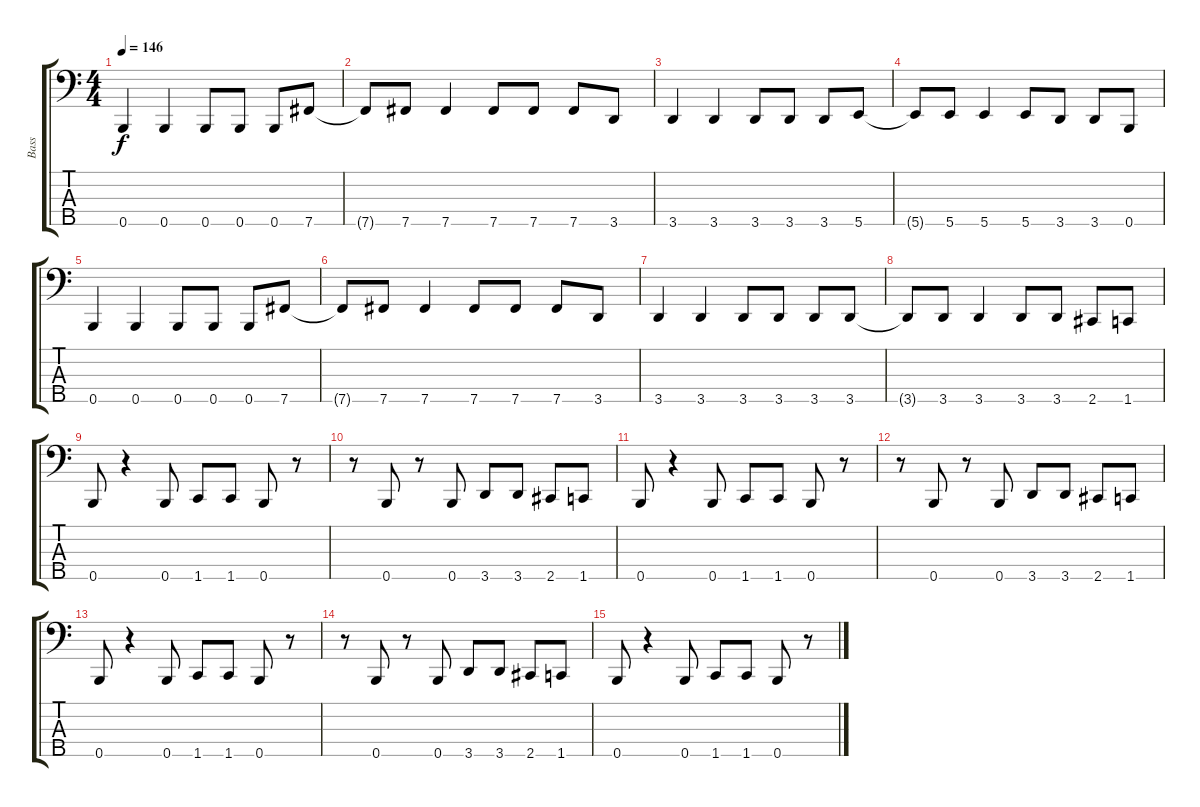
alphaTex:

\track ("Bass" "Bass") {instrument electricbasspick}
\staff {score tabs}
\tuning (G2 D2 A1 E1 B0) {hide}
\ts (4 4)
\tempo 146
\clef f4
\ks c
0.5.4{dy f} 0.5.4 0.5.8 0.5.8 0.5.8 7.5.8 |
7.5{t}.8 7.5.8 7.5.4 7.5.8 7.5.8 7.5.8 3.5.8 |
3.5.4 3.5.4 3.5.8 3.5.8 3.5.8 5.5.8 |
5.5{t}.8 5.5.8 5.5.4 5.5.8 3.5.8 3.5.8 0.5.8 |
0.5.4 0.5.4 0.5.8 0.5.8 0.5.8 7.5.8 |
7.5{t}.8 7.5.8 7.5.4 7.5.8 7.5.8 7.5.8 3.5.8 |
3.5.4 3.5.4 3.5.8 3.5.8 3.5.8 3.5.8 |
3.5{t}.8 3.5.8 3.5.4 3.5.8 3.5.8 2.5.8 1.5.8 |
0.5.8 r.4 0.5.8 1.5.8 1.5.8 0.5.8 r.8 |
r.8 0.5.8 r.8 0.5.8 3.5.8 3.5.8 2.5.8 1.5.8 |
0.5.8 r.4 0.5.8 1.5.8 1.5.8 0.5.8 r.8 |
r.8 0.5.8 r.8 0.5.8 3.5.8 3.5.8 2.5.8 1.5.8 |
0.5.8 r.4 0.5.8 1.5.8 1.5.8 0.5.8 r.8 |
r.8 0.5.8 r.8 0.5.8 3.5.8 3.5.8 2.5.8 1.5.8 |
0.5.8 r.4 0.5.8 1.5.8 1.5.8 0.5.8 r.8
